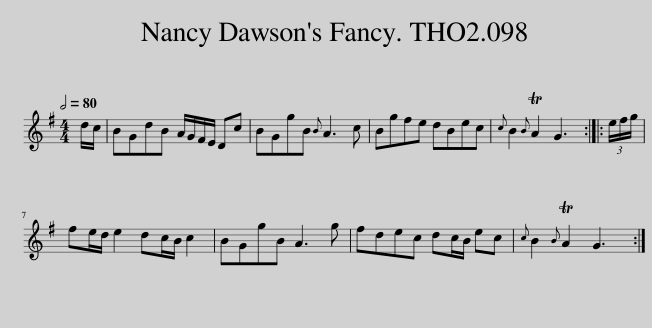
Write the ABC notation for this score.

X:1
L:1/8
Q:1/2=80
M:4/4
I:linebreak $
K:G
V:1 treble
V:1
 d/c/ | BGdB A/G/F/E/ Dc | BGgB{B} A3 c | Bgfe dBec |{c} B2{B} TA2 G3 :: %5
 (3e/f/g/ |$ fe/d/ e2 dc/B/ c2 | BGgB A3 g | fdec dc/B/ ec |{c} B2{B} TA2 G3 :| %10
